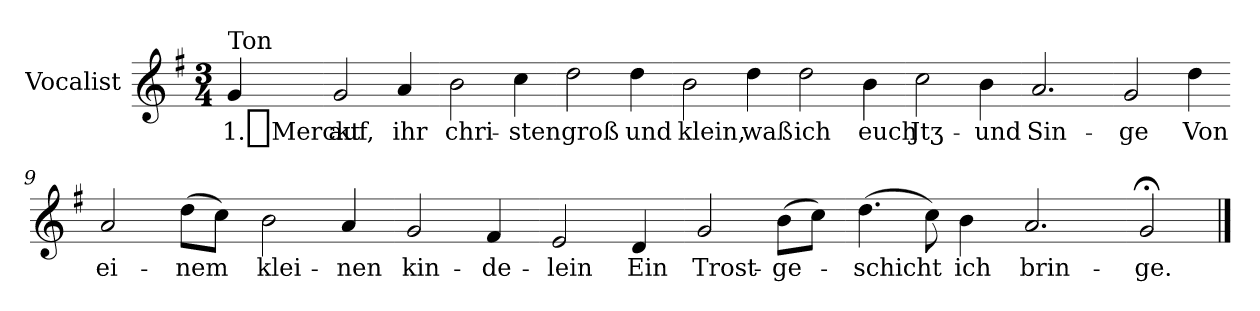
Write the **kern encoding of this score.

**kern	**text
*part1	*part1
*staff1	*staff1
*I"Vocalist	*
*k[f#]	*
*G:	*
*M3/4	*
=	=
!LO:TX:a:t=Ton	!
4g	1._Merckt
=1-	=1-
2g	auf,
4a	ihr
=2-	=2-
2b	chri-
4cc	-sten
=3-	=3-
2dd	groß
4dd	und
=4-	=4-
2b	klein,
4dd	waß
=5-	=5-
2dd	ich
4b	euch
=6-	=6-
2cc	Jtʒ-
4b	-und
=7-	=7-
2.a	Sin-
=8-	=8-
2g	-ge
4dd	Von
=9-	=9-
2a	ei-
(8ddL	-nem
8ccJ)	.
=10-	=10-
2b	klei-
4a	-nen
=11-	=11-
2g	kin-
4f#	-de-
=12-	=12-
2e	-lein
4d	Ein
=13-	=13-
2g	Trost-
(8bL	-ge-
8ccJ)	.
=14-	=14-
(4.dd	-schicht
8cc)	.
4b	ich
=15-	=15-
2.a	brin-
=16-	=16-
2g;<	-ge.
==	==
*-	*-
